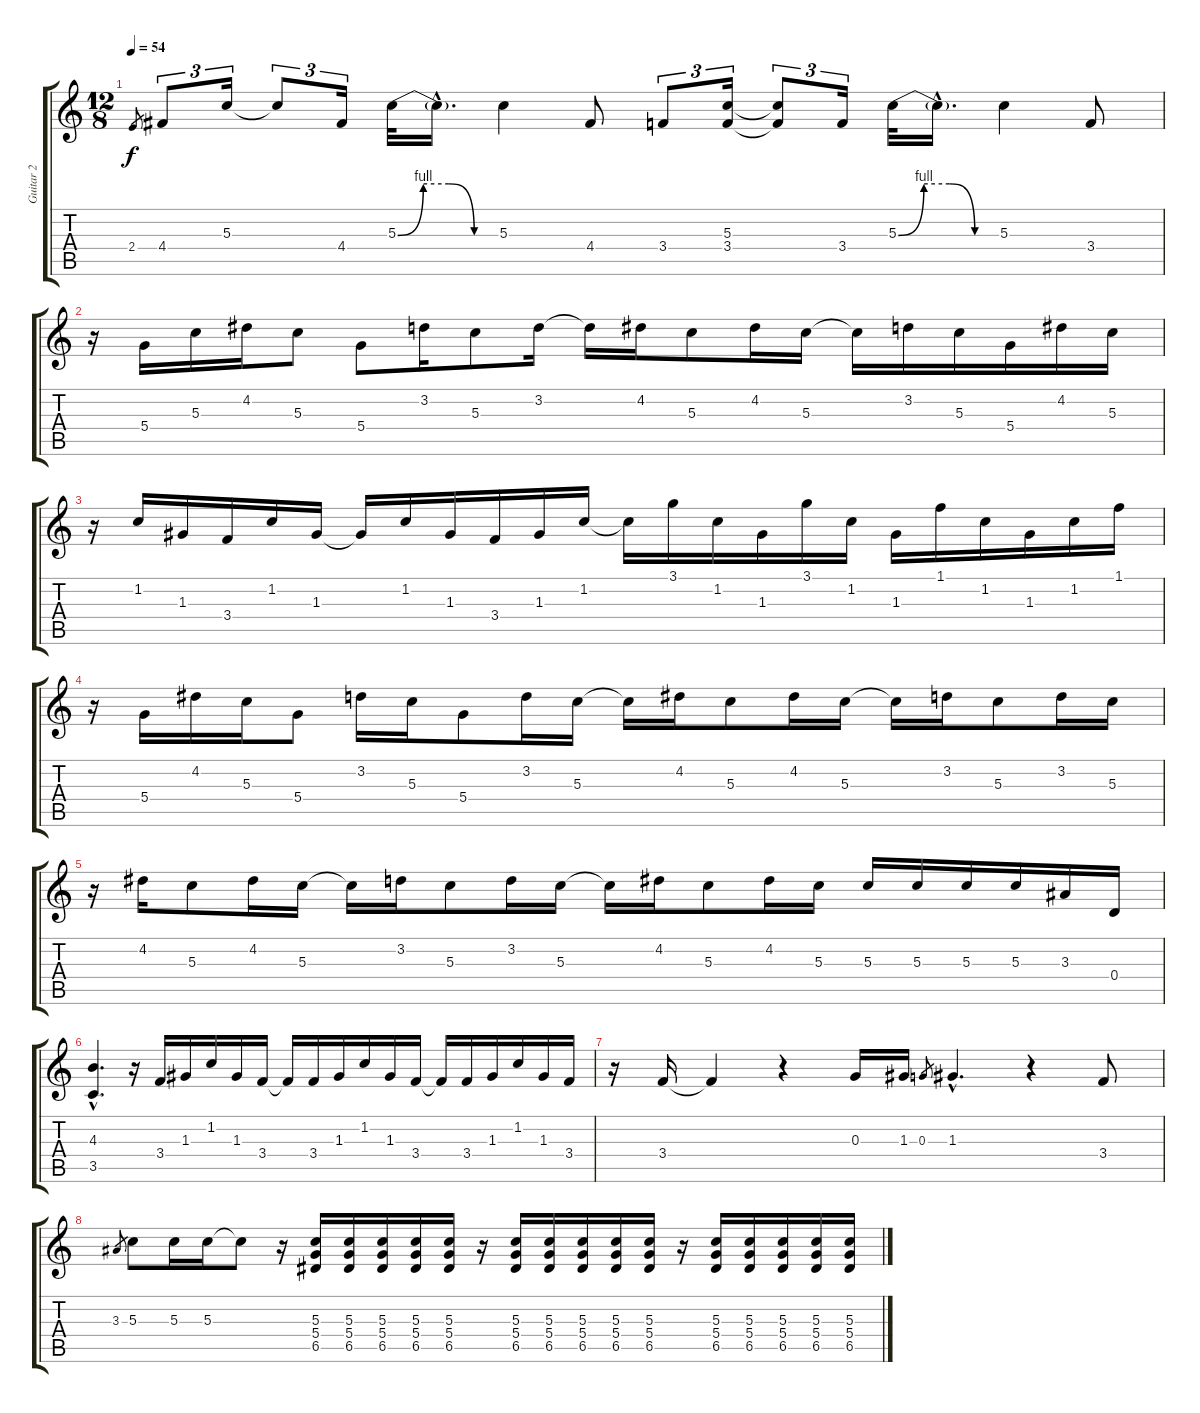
\track ("Guitar 2" "Guitar 2") {instrument electricguitarclean}
\staff {score tabs}
\tuning (E4 B3 G3 D3 A2 E2) {hide}
\ts (12 8)
\tempo 54
\clef g2
\ks c
2.4.8{gr dy f} 4.4.8{tu (3 2)} 5.3.16{tu (3 2)} 5.3{t}.8{tu (3 2)} 4.4.16{tu (3 2)} 5.3{be (custom 0 0 15 4 30 4 45 0 60 0)}.32 5.3{hac t}.16{d} 5.3.4 4.4.8 3.4.8{tu (3 2)} (5.3 3.4).16{tu (3 2)} (5.3{t} 3.4{t}).8{tu (3 2)} 3.4.16{tu (3 2)} 5.3{be (custom 0 0 15 4 30 4 45 0 60 0)}.32 5.3{hac t}.16{d} 5.3.4 3.4.8 |
r.16 5.4.16 5.3.16 4.2.16 5.3.8 5.4.8 3.2.16 5.3.8 3.2.16 3.2{t}.16 4.2.16 5.3.8 4.2.16 5.3.16 5.3{t}.16 3.2.16 5.3.16 5.4.16 4.2.16 5.3.16 |
r.16 1.2.16 1.3.16 3.4.16 1.2.16 1.3.16 1.3{t}.16 1.2.16 1.3.16 3.4.16 1.3.16 1.2.16 1.2{t}.16 3.1.16 1.2.16 1.3.16 3.1.16 1.2.16 1.3.16 1.1.16 1.2.16 1.3.16 1.2.16 1.1.16 |
r.16 5.4.16 4.2.16 5.3.16 5.4.8 3.2.16 5.3.16 5.4.8 3.2.16 5.3.16 5.3{t}.16 4.2.16 5.3.8 4.2.16 5.3.16 5.3{t}.16 3.2.16 5.3.8 3.2.16 5.3.16 |
r.16 4.2.16 5.3.8 4.2.16 5.3.16 5.3{t}.16 3.2.16 5.3.8 3.2.16 5.3.16 5.3{t}.16 4.2.16 5.3.8 4.2.16 5.3.16 5.3.16 5.3.16 5.3.16 5.3.16 3.3.16 0.4.16 |
(4.3{hac} 3.5{hac}).4{d} r.16 3.4.16 1.3.16 1.2.16 1.3.16 3.4.16 3.4{t}.16 3.4.16 1.3.16 1.2.16 1.3.16 3.4.16 3.4{t}.16 3.4.16 1.3.16 1.2.16 1.3.16 3.4.16 |
r.16 3.4.16 3.4{t}.4 r.4 0.3.16 1.3.16 0.3.8{gr} 1.3{hac}.4{d} r.4 3.4.8 |
3.3.8{gr} 5.3.8 5.3.16 5.3.16 5.3{t}.8 r.16 (5.3 5.4 6.5).16 (5.3 5.4 6.5).16 (5.3 5.4 6.5).16 (5.3 5.4 6.5).16 (5.3 5.4 6.5).16 r.16 (5.3 5.4 6.5).16 (5.3 5.4 6.5).16 (5.3 5.4 6.5).16 (5.3 5.4 6.5).16 (5.3 5.4 6.5).16 r.16 (5.3 5.4 6.5).16 (5.3 5.4 6.5).16 (5.3 5.4 6.5).16 (5.3 5.4 6.5).16 (5.3 5.4 6.5).16
